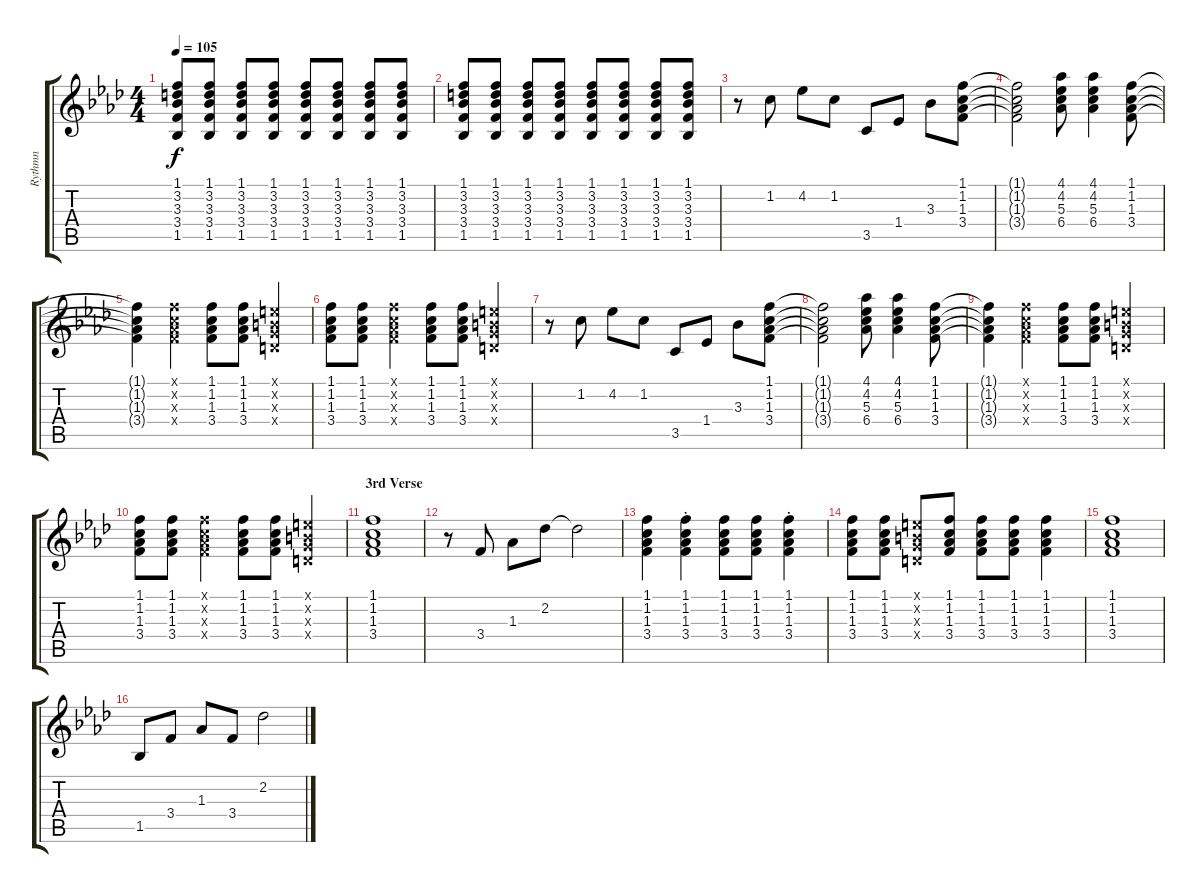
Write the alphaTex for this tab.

\track ("Rythmn" "Rythmn") {instrument electricguitarjazz}
\staff {score tabs}
\tuning (E4 B3 G3 D3 A2 E2) {hide}
\ts (4 4)
\tempo 105
\clef g2
\ks ab
(1.1 3.2 3.3 3.4 1.5).8{dy f} (1.1 3.2 3.3 3.4 1.5).8 (1.1 3.2 3.3 3.4 1.5).8 (1.1 3.2 3.3 3.4 1.5).8 (1.1 3.2 3.3 3.4 1.5).8 (1.1 3.2 3.3 3.4 1.5).8 (1.1 3.2 3.3 3.4 1.5).8 (1.1 3.2 3.3 3.4 1.5).8 |
(1.1 3.2 3.3 3.4 1.5).8 (1.1 3.2 3.3 3.4 1.5).8 (1.1 3.2 3.3 3.4 1.5).8 (1.1 3.2 3.3 3.4 1.5).8 (1.1 3.2 3.3 3.4 1.5).8 (1.1 3.2 3.3 3.4 1.5).8 (1.1 3.2 3.3 3.4 1.5).8 (1.1 3.2 3.3 3.4 1.5).8 |
r.8 1.2.8 4.2.8 1.2.8 3.5.8 1.4.8 3.3.8 (1.1 1.2 1.3 3.4).8 |
(1.1{t} 1.2{t} 1.3{t} 3.4{t}).2 (4.1 4.2 5.3 6.4).8 (4.1 4.2 5.3 6.4).4 (1.1 1.2 1.3 3.4).8 |
(1.1{t} 1.2{t} 1.3{t} 3.4{t}).4 (1.1{x} 1.2{x} 1.3{x} 3.4{x}).4 (1.1 1.2 1.3 3.4).8 (1.1 1.2 1.3 3.4).8 (0.1{x} 0.2{x} 0.3{x} 0.4{x}).4 |
(1.1 1.2 1.3 3.4).8 (1.1 1.2 1.3 3.4).8 (1.1{x} 1.2{x} 1.3{x} 3.4{x}).4 (1.1 1.2 1.3 3.4).8 (1.1 1.2 1.3 3.4).8 (0.1{x} 0.2{x} 0.3{x} 0.4{x}).4 |
r.8 1.2.8 4.2.8 1.2.8 3.5.8 1.4.8 3.3.8 (1.1 1.2 1.3 3.4).8 |
(1.1{t} 1.2{t} 1.3{t} 3.4{t}).2 (4.1 4.2 5.3 6.4).8 (4.1 4.2 5.3 6.4).4 (1.1 1.2 1.3 3.4).8 |
(1.1{t} 1.2{t} 1.3{t} 3.4{t}).4 (1.1{x} 1.2{x} 1.3{x} 3.4{x}).4 (1.1 1.2 1.3 3.4).8 (1.1 1.2 1.3 3.4).8 (0.1{x} 0.2{x} 0.3{x} 0.4{x}).4 |
(1.1 1.2 1.3 3.4).8 (1.1 1.2 1.3 3.4).8 (1.1{x} 1.2{x} 1.3{x} 3.4{x}).4 (1.1 1.2 1.3 3.4).8 (1.1 1.2 1.3 3.4).8 (0.1{x} 0.2{x} 0.3{x} 0.4{x}).4 |
\section ("" "3rd Verse")
(1.1 1.2 1.3 3.4).1 |
r.8 3.4.8 1.3.8 2.2.8 2.2{t}.2 |
(1.1 1.2 1.3 3.4).4 (1.1{st} 1.2{st} 1.3{st} 3.4{st}).4 (1.1 1.2 1.3 3.4).8 (1.1 1.2 1.3 3.4).8 (1.1{st} 1.2{st} 1.3{st} 3.4{st}).4 |
(1.1 1.2 1.3 3.4).8 (1.1 1.2 1.3 3.4).8 (0.1{x} 0.2{x} 0.3{x} 0.4{x}).8 (1.1 1.2 1.3 3.4).8 (1.1 1.2 1.3 3.4).8 (1.1 1.2 1.3 3.4).8 (1.1 1.2 1.3 3.4).4 |
(1.1 1.2 1.3 3.4).1 |
1.5.8 3.4.8 1.3.8 3.4.8 2.2.2
